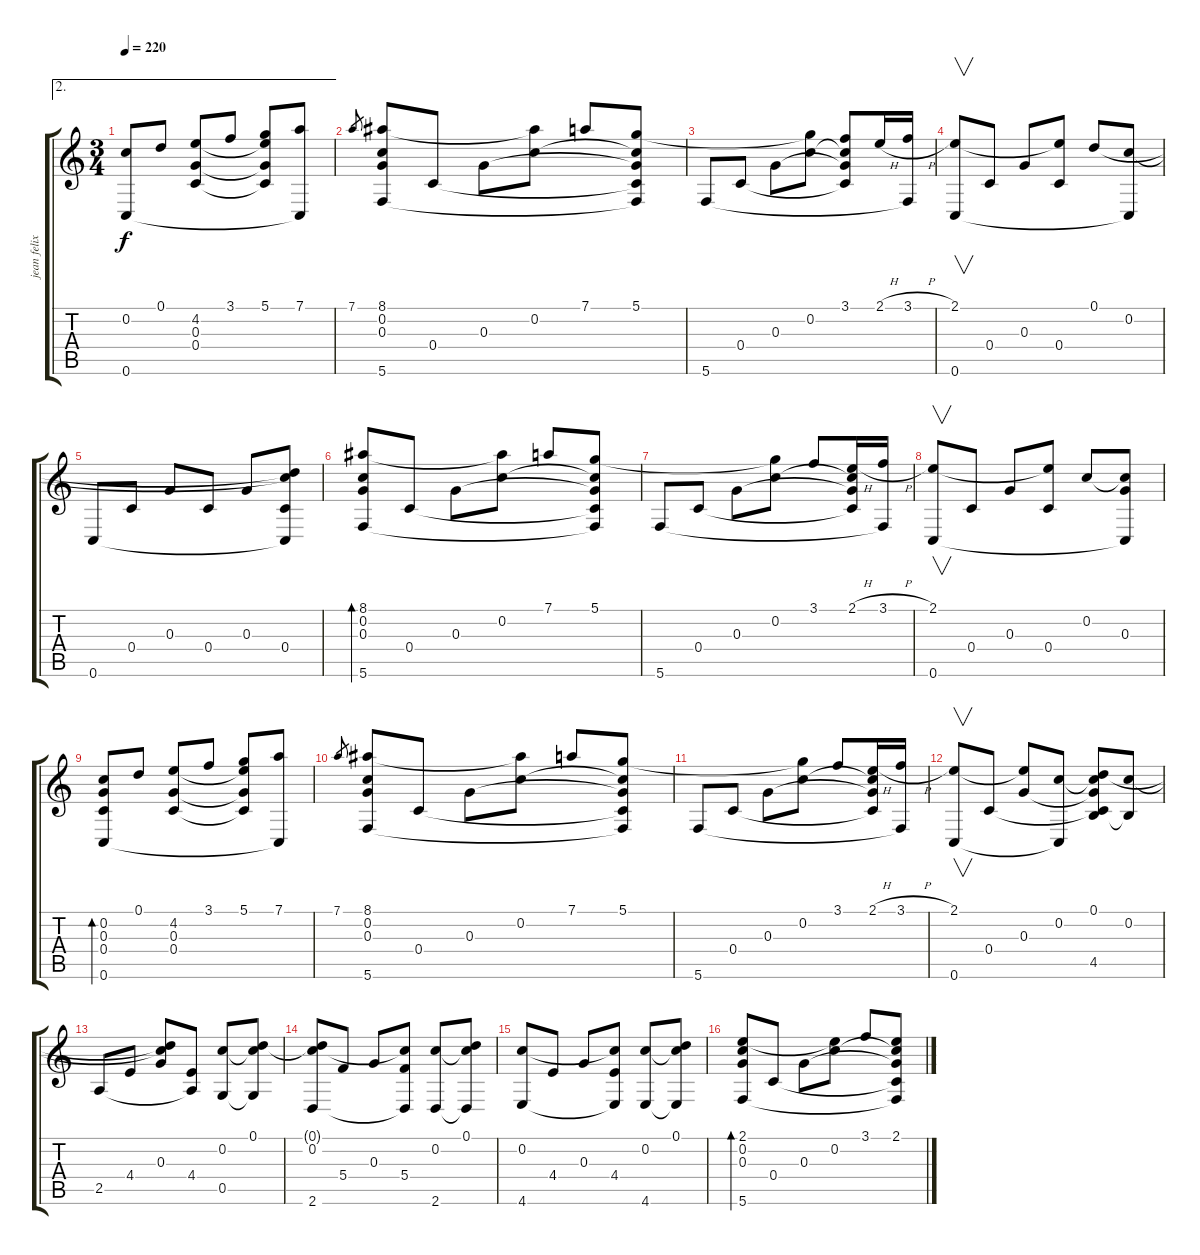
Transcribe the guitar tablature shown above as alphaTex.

\track ("jean felix" "jean felix") {instrument acousticguitarsteel}
\staff {score tabs}
\tuning (D4 C4 G3 C3 G2 C2) {hide}
\ae 2
\ts (3 4)
\tempo 220
\clef g2
\ks c
(0.2 0.6).8{dy f} 0.1.8 (4.2 0.3 0.4).8 3.1.8 (5.1 4.2{t} 0.3{t} 0.4{t}).8 (7.1 0.6{t}).8 |
7.1.8{gr} (8.1 0.2 0.3 5.6).8 0.4.8 0.3.8 (8.1{t} 0.2).8 7.1.8 (5.1 0.2{t} 0.3{t} 0.4{t} 5.6{t}).8 |
5.6.8 0.4.8 0.3.8 (5.1{t} 0.2).8 (3.1 0.2{t} 0.3{t} 0.4{t}).8 2.1{h}.16 (3.1{h} 5.6{t}).16 |
(2.1 0.6).8{v} 0.4.8 0.3.8 (2.1{t} 0.4).8 0.1.8 (0.2 0.6{t}).8 |
0.6.8 0.4.8 0.3.8 0.4.8 0.3.8 (0.1{t} 0.2{t} 0.4 0.6{t}).8 |
(8.1 0.2 0.3 5.6).8{bd 240} 0.4.8 0.3.8 (8.1{t} 0.2).8 7.1.8 (5.1 0.2{t} 0.3{t} 0.4{t} 5.6{t}).8 |
5.6.8 0.4.8 0.3.8 (5.1{t} 0.2).8 3.1.8 (2.1{h} 0.2{t} 0.3{t} 0.4{t}).16 (3.1{h} 5.6{t}).16 |
(2.1 0.6).8{v} 0.4.8 0.3.8 (2.1{t} 0.4).8 0.2.8 (0.2{t} 0.3 0.6{t}).8 |
(0.2 0.3 0.4 0.6).8{bd 120} 0.1.8 (4.2 0.3 0.4).8 3.1.8 (5.1 4.2{t} 0.3{t} 0.4{t}).8 (7.1 0.6{t}).8 |
7.1.8{gr} (8.1 0.2 0.3 5.6).8 0.4.8 0.3.8 (8.1{t} 0.2).8 7.1.8 (5.1 0.2{t} 0.3{t} 0.4{t} 5.6{t}).8 |
5.6.8 0.4.8 0.3.8 (5.1{t} 0.2).8 3.1.8 (2.1{h} 0.2{t} 0.3{t} 0.4{t}).16 (3.1{h} 5.6{t}).16 |
(2.1 0.6).8{v} 0.4.8 (2.1{t} 0.3).8 (0.2 0.6{t}).8 (0.1 0.2{t} 0.3{t} 0.4{t} 4.5).8 (0.2 4.5{t}).8 |
2.5.8 4.4.8 (0.1{t} 0.2{t} 0.3).8 (4.4 2.5{t}).8 (0.2 0.5).8 (0.1 0.2{t} 0.5{t}).8 |
(0.1{t} 0.2 2.6).8 5.4.8 0.3.8 (0.2{t} 5.4 2.6{t}).8 (0.2 2.6).8 (0.1 0.2{t} 2.6{t}).8 |
(0.2 4.6).8 4.4.8 0.3.8 (0.2{t} 4.4 4.6{t}).8 (0.2 4.6).8 (0.1 0.2{t} 4.6{t}).8 |
(2.1 0.2 0.3 5.6).8{bd 120} 0.4.8 0.3.8 (2.1{t} 0.2).8 3.1.8 (2.1 0.2{t} 0.3{t} 0.4{t} 5.6{t}).8
